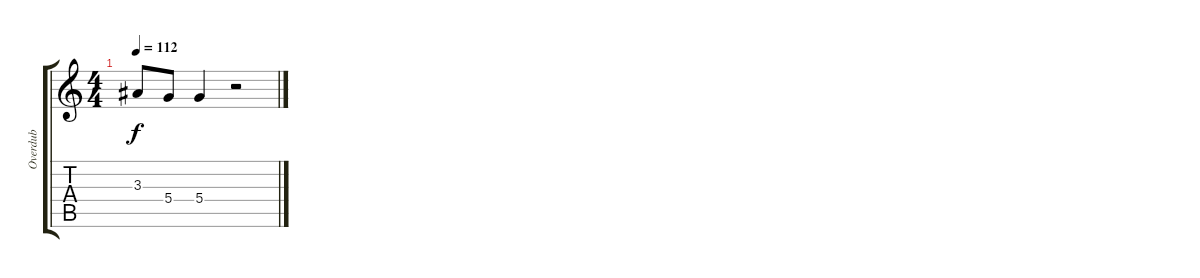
\track ("Overdub" "Overdub") {instrument electricbasspick}
\staff {score tabs}
\tuning (E4 B3 G3 D3 A2 E2) {hide}
\ts (4 4)
\tempo 112
\clef g2
\ks c
3.3.8{dy f} 5.4.8 5.4.4 r.2
